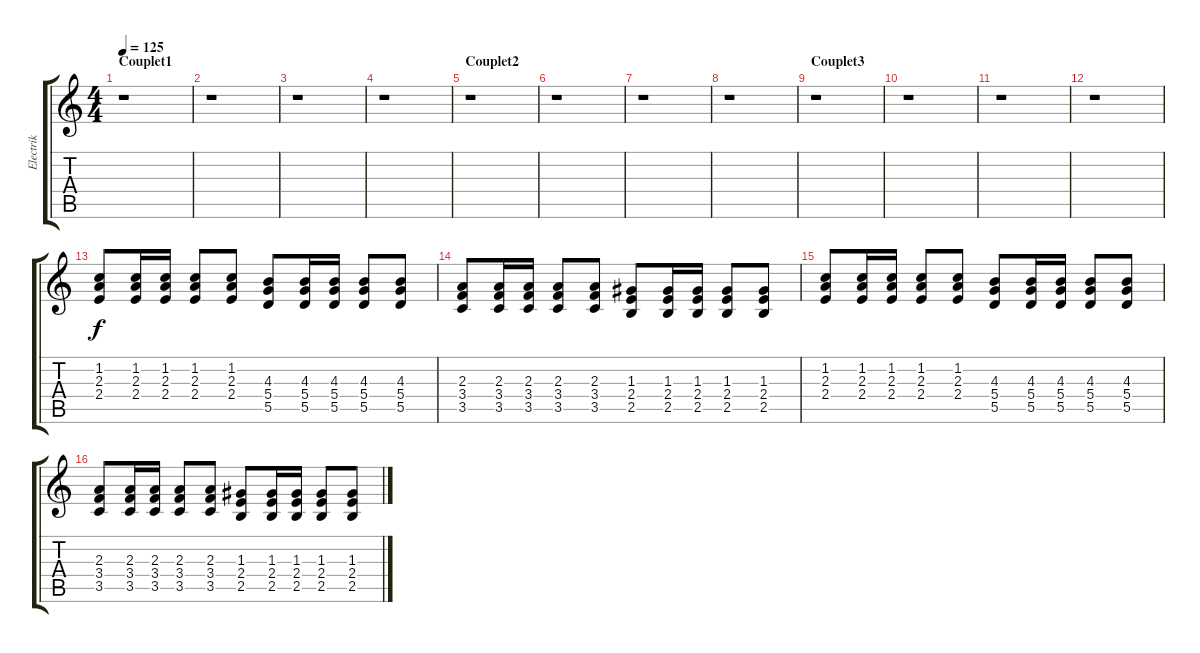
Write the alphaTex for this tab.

\track ("Electrik" "Electrik") {instrument distortionguitar}
\staff {score tabs}
\tuning (E4 B3 G3 D3 A2 E2) {hide}
\ts (4 4)
\section ("" "Couplet1")
\tempo 125
\clef g2
\ks c
r.1{dy f} |
r.1 |
r.1 |
r.1 |
\section ("" "Couplet2")
r.1 |
r.1 |
r.1 |
r.1 |
\section ("" "Couplet3")
r.1 |
r.1 |
r.1 |
r.1 |
(1.2 2.3 2.4).8 (1.2 2.3 2.4).16 (1.2 2.3 2.4).16 (1.2 2.3 2.4).8 (1.2 2.3 2.4).8 (4.3 5.4 5.5).8 (4.3 5.4 5.5).16 (4.3 5.4 5.5).16 (4.3 5.4 5.5).8 (4.3 5.4 5.5).8 |
(2.3 3.4 3.5).8 (2.3 3.4 3.5).16 (2.3 3.4 3.5).16 (2.3 3.4 3.5).8 (2.3 3.4 3.5).8 (1.3 2.4 2.5).8 (1.3 2.4 2.5).16 (1.3 2.4 2.5).16 (1.3 2.4 2.5).8 (1.3 2.4 2.5).8 |
(1.2 2.3 2.4).8 (1.2 2.3 2.4).16 (1.2 2.3 2.4).16 (1.2 2.3 2.4).8 (1.2 2.3 2.4).8 (4.3 5.4 5.5).8 (4.3 5.4 5.5).16 (4.3 5.4 5.5).16 (4.3 5.4 5.5).8 (4.3 5.4 5.5).8 |
(2.3 3.4 3.5).8 (2.3 3.4 3.5).16 (2.3 3.4 3.5).16 (2.3 3.4 3.5).8 (2.3 3.4 3.5).8 (1.3 2.4 2.5).8 (1.3 2.4 2.5).16 (1.3 2.4 2.5).16 (1.3 2.4 2.5).8 (1.3 2.4 2.5).8
